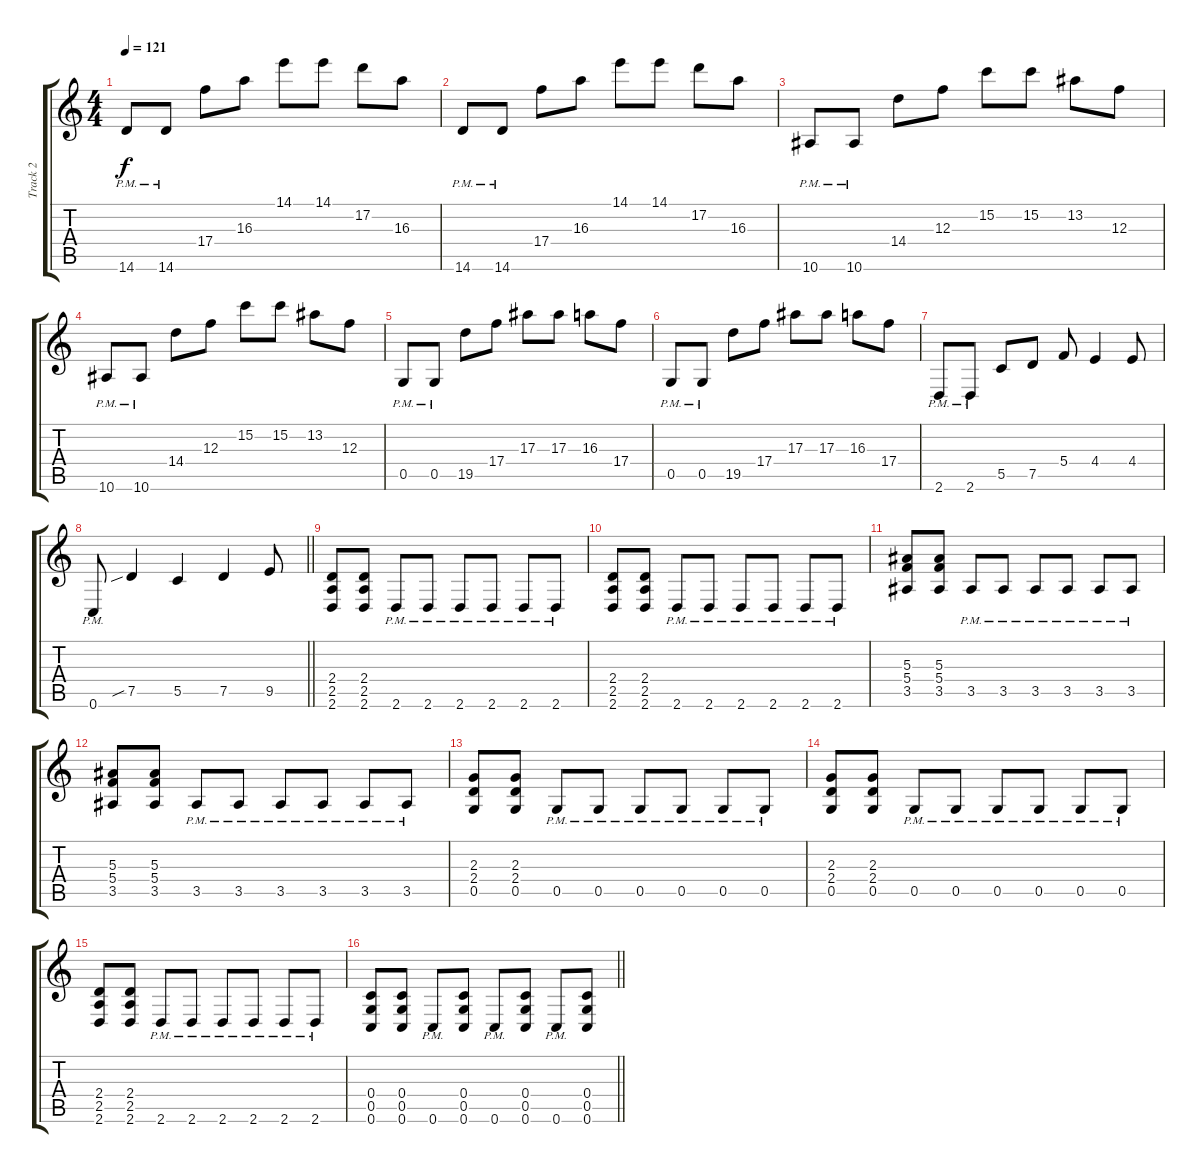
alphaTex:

\track ("Track 2" "Track 2") {instrument overdrivenguitar}
\staff {score tabs}
\tuning (D4 A3 F3 C3 G2 C2) {hide}
\ts (4 4)
\tempo 121
\clef g2
\ks c
14.6{pm}.8{dy f} 14.6{pm}.8 17.4.8 16.3.8 14.1.8 14.1.8 17.2.8 16.3.8 |
14.6{pm}.8 14.6{pm}.8 17.4.8 16.3.8 14.1.8 14.1.8 17.2.8 16.3.8 |
10.6{pm}.8 10.6{pm}.8 14.4.8 12.3.8 15.2.8 15.2.8 13.2.8 12.3.8 |
10.6{pm}.8 10.6{pm}.8 14.4.8 12.3.8 15.2.8 15.2.8 13.2.8 12.3.8 |
0.5{pm}.8 0.5{pm}.8 19.5.8 17.4.8 17.3.8 17.3.8 16.3.8 17.4.8 |
0.5{pm}.8 0.5{pm}.8 19.5.8 17.4.8 17.3.8 17.3.8 16.3.8 17.4.8 |
2.6{pm}.8 2.6{pm}.8 5.5.8 7.5.8 5.4.8 4.4.4 4.4.8 |
\barLineRight lightlight
0.6{pm}.8 7.5{sib}.4 5.5.4 7.5.4 9.5.8 |
\section ("" "")
(2.4 2.5 2.6).8 (2.4 2.5 2.6).8 2.6{pm}.8 2.6{pm}.8 2.6{pm}.8 2.6{pm}.8 2.6{pm}.8 2.6{pm}.8 |
(2.4 2.5 2.6).8 (2.4 2.5 2.6).8 2.6{pm}.8 2.6{pm}.8 2.6{pm}.8 2.6{pm}.8 2.6{pm}.8 2.6{pm}.8 |
(5.3 5.4 3.5).8 (5.3 5.4 3.5).8 3.5{pm}.8 3.5{pm}.8 3.5{pm}.8 3.5{pm}.8 3.5{pm}.8 3.5{pm}.8 |
(5.3 5.4 3.5).8 (5.3 5.4 3.5).8 3.5{pm}.8 3.5{pm}.8 3.5{pm}.8 3.5{pm}.8 3.5{pm}.8 3.5{pm}.8 |
(2.3 2.4 0.5).8 (2.3 2.4 0.5).8 0.5{pm}.8 0.5{pm}.8 0.5{pm}.8 0.5{pm}.8 0.5{pm}.8 0.5{pm}.8 |
(2.3 2.4 0.5).8 (2.3 2.4 0.5).8 0.5{pm}.8 0.5{pm}.8 0.5{pm}.8 0.5{pm}.8 0.5{pm}.8 0.5{pm}.8 |
(2.4 2.5 2.6).8 (2.4 2.5 2.6).8 2.6{pm}.8 2.6{pm}.8 2.6{pm}.8 2.6{pm}.8 2.6{pm}.8 2.6{pm}.8 |
\barLineRight lightlight
(0.4 0.5 0.6).8 (0.4 0.5 0.6).8 0.6{pm}.8 (0.4 0.5 0.6).8 0.6{pm}.8 (0.4 0.5 0.6).8 0.6{pm}.8 (0.4 0.5 0.6).8
